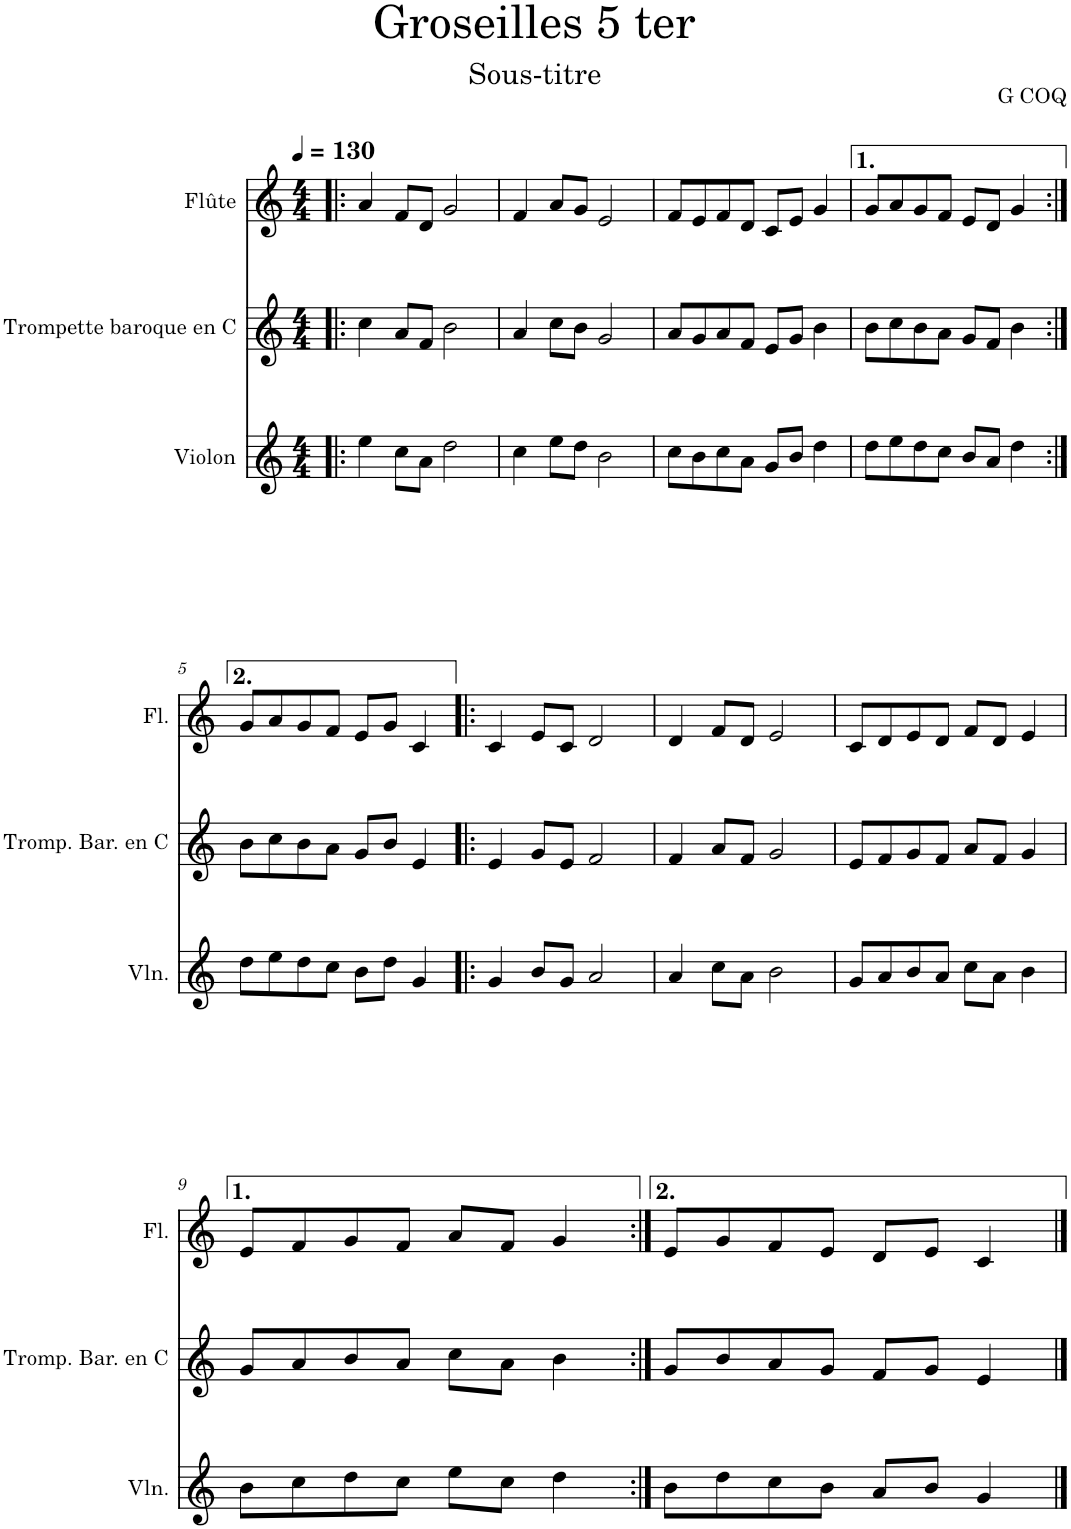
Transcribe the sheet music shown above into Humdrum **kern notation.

**kern	**kern	**kern
*part3	*part2	*part1
*staff3	*staff2	*staff1
*I"Violon	*I"Trompette baroque en C	*I"Flûte
*I'Vln.	*I'Tromp. Bar. en C	*I'Fl.
*clefG2	*clefG2	*clefG2
*	*Trd1c2	*
*k[]	*k[]	*k[]
*M4/4	*M4/4	*M4/4
*MM130	*MM130	*MM130
=1!|:	=1!|:	=1!|:
4ee\	4cc\	4a/
8cc\L	8a/L	8f/L
8a\J	8f/J	8d/J
2dd\	2b\	2g/
=2	=2	=2
4cc\	4a/	4f/
8ee\L	8cc\L	8a/L
8dd\J	8b\J	8g/J
2b\	2g/	2e/
=3	=3	=3
8cc\L	8a/L	8f/L
8b\	8g/	8e/
8cc\	8a/	8f/
8a\J	8f/J	8d/J
8g/L	8e/L	8c/L
8b/J	8g/J	8e/J
4dd\	4b\	4g/
=4	=4	=4
8dd\L	8b\L	8g/L
8ee\	8cc\	8a/
8dd\	8b\	8g/
8cc\J	8a\J	8f/J
8b/L	8g/L	8e/L
8a/J	8f/J	8d/J
4dd\	4b\	4g/
!!LO:LB:g=z
=5:|!	=5:|!	=5:|!
8dd\L	8b\L	8g/L
8ee\	8cc\	8a/
8dd\	8b\	8g/
8cc\J	8a\J	8f/J
8b\L	8g/L	8e/L
8dd\J	8b/J	8g/J
4g/	4e/	4c/
=6!|:	=6!|:	=6!|:
4g/	4e/	4c/
8b/L	8g/L	8e/L
8g/J	8e/J	8c/J
2a/	2f/	2d/
=7	=7	=7
4a/	4f/	4d/
8cc\L	8a/L	8f/L
8a\J	8f/J	8d/J
2b\	2g/	2e/
=8	=8	=8
8g/L	8e/L	8c/L
8a/	8f/	8d/
8b/	8g/	8e/
8a/J	8f/J	8d/J
8cc\L	8a/L	8f/L
8a\J	8f/J	8d/J
4b\	4g/	4e/
!!LO:LB:g=z
=9	=9	=9
8b\L	8g/L	8e/L
8cc\	8a/	8f/
8dd\	8b/	8g/
8cc\J	8a/J	8f/J
8ee\L	8cc\L	8a/L
8cc\J	8a\J	8f/J
4dd\	4b\	4g/
=10:|!	=10:|!	=10:|!
8b\L	8g/L	8e/L
8dd\	8b/	8g/
8cc\	8a/	8f/
8b\J	8g/J	8e/J
8a/L	8f/L	8d/L
8b/J	8g/J	8e/J
4g/	4e/	4c/
==	==	==
*-	*-	*-
